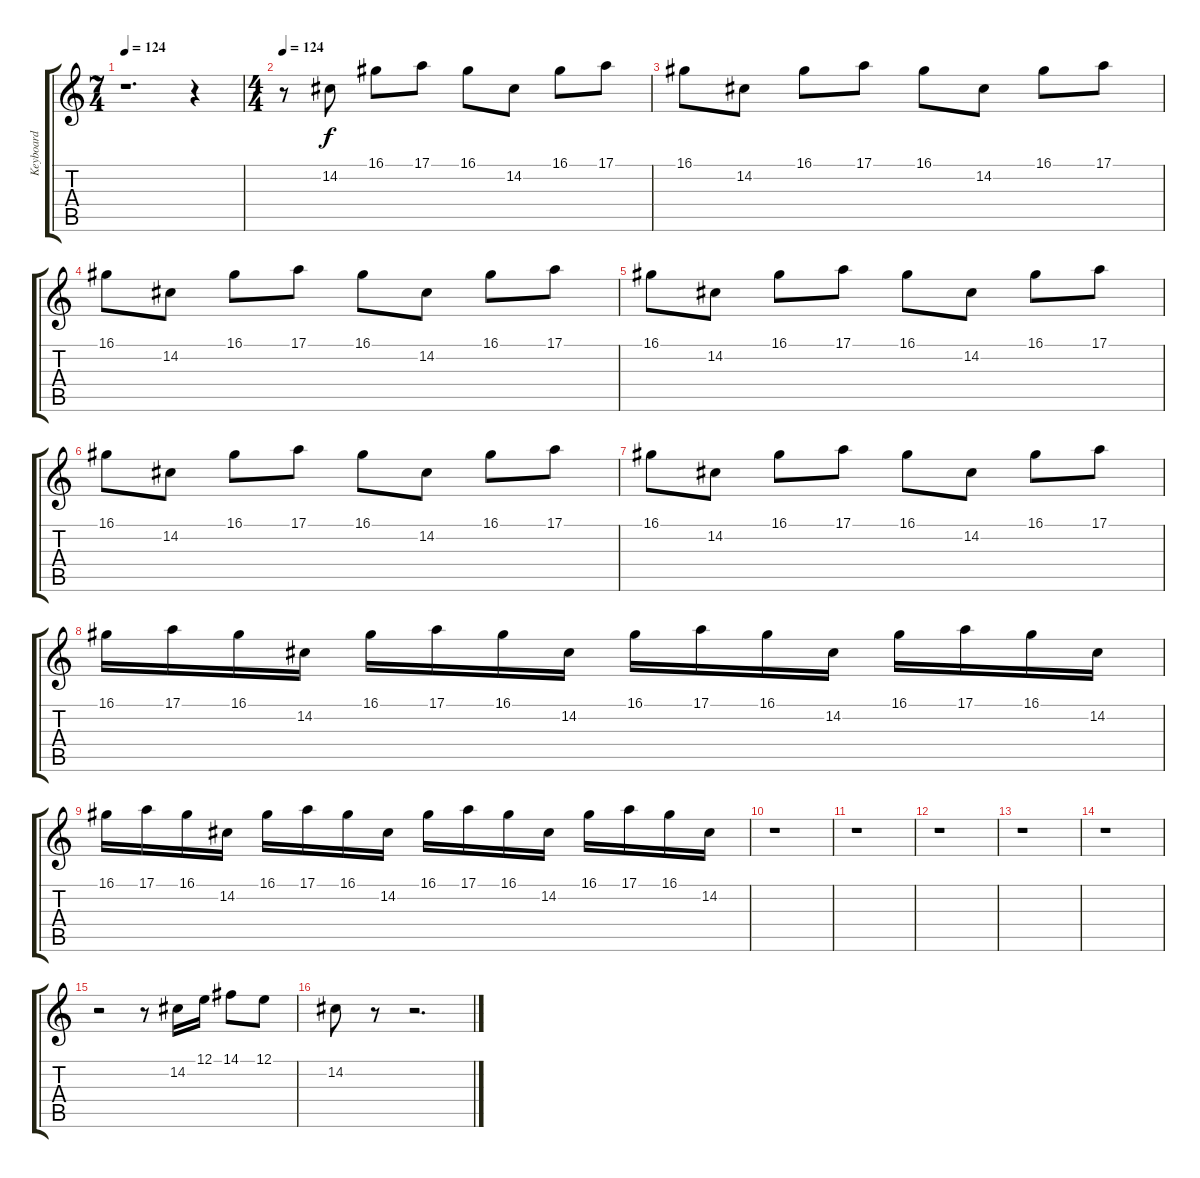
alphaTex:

\track ("Keyboard" "Keyboard") {instrument churchorgan}
\staff {score tabs}
\tuning (E4 B3 G3 D3 A2 E2) {hide}
\ts (7 4)
\tempo 124
\tempo 136
\tempo 124
\clef g2
\ks c
r.1{d dy f instrument churchorgan} r.4 |
\ts (4 4)
\tempo 124
r.8 14.2.8 16.1.8 17.1.8 16.1.8 14.2.8 16.1.8 17.1.8 |
16.1.8 14.2.8 16.1.8 17.1.8 16.1.8 14.2.8 16.1.8 17.1.8 |
16.1.8 14.2.8 16.1.8 17.1.8 16.1.8 14.2.8 16.1.8 17.1.8 |
16.1.8 14.2.8 16.1.8 17.1.8 16.1.8 14.2.8 16.1.8 17.1.8 |
16.1.8 14.2.8 16.1.8 17.1.8 16.1.8 14.2.8 16.1.8 17.1.8 |
16.1.8 14.2.8 16.1.8 17.1.8 16.1.8 14.2.8 16.1.8 17.1.8 |
16.1.16 17.1.16 16.1.16 14.2.16 16.1.16 17.1.16 16.1.16 14.2.16 16.1.16 17.1.16 16.1.16 14.2.16 16.1.16 17.1.16 16.1.16 14.2.16 |
16.1.16{volume 12} 17.1.16{volume 11} 16.1.16{volume 10} 14.2.16{volume 9} 16.1.16{volume 8} 17.1.16{volume 7} 16.1.16{volume 6} 14.2.16{volume 5} 16.1.16{volume 4} 17.1.16{volume 3} 16.1.16{volume 2} 14.2.16{volume 1} 16.1.16{volume 0} 17.1.16 16.1.16 14.2.16 |
r.1 |
r.1 |
r.1 |
r.1 |
r.1 |
r.2 r.8{volume 10 instrument lead2sawtooth} 14.2.16 12.1.16 14.1.8 12.1.8 |
14.2.8 r.8 r.2{d}
